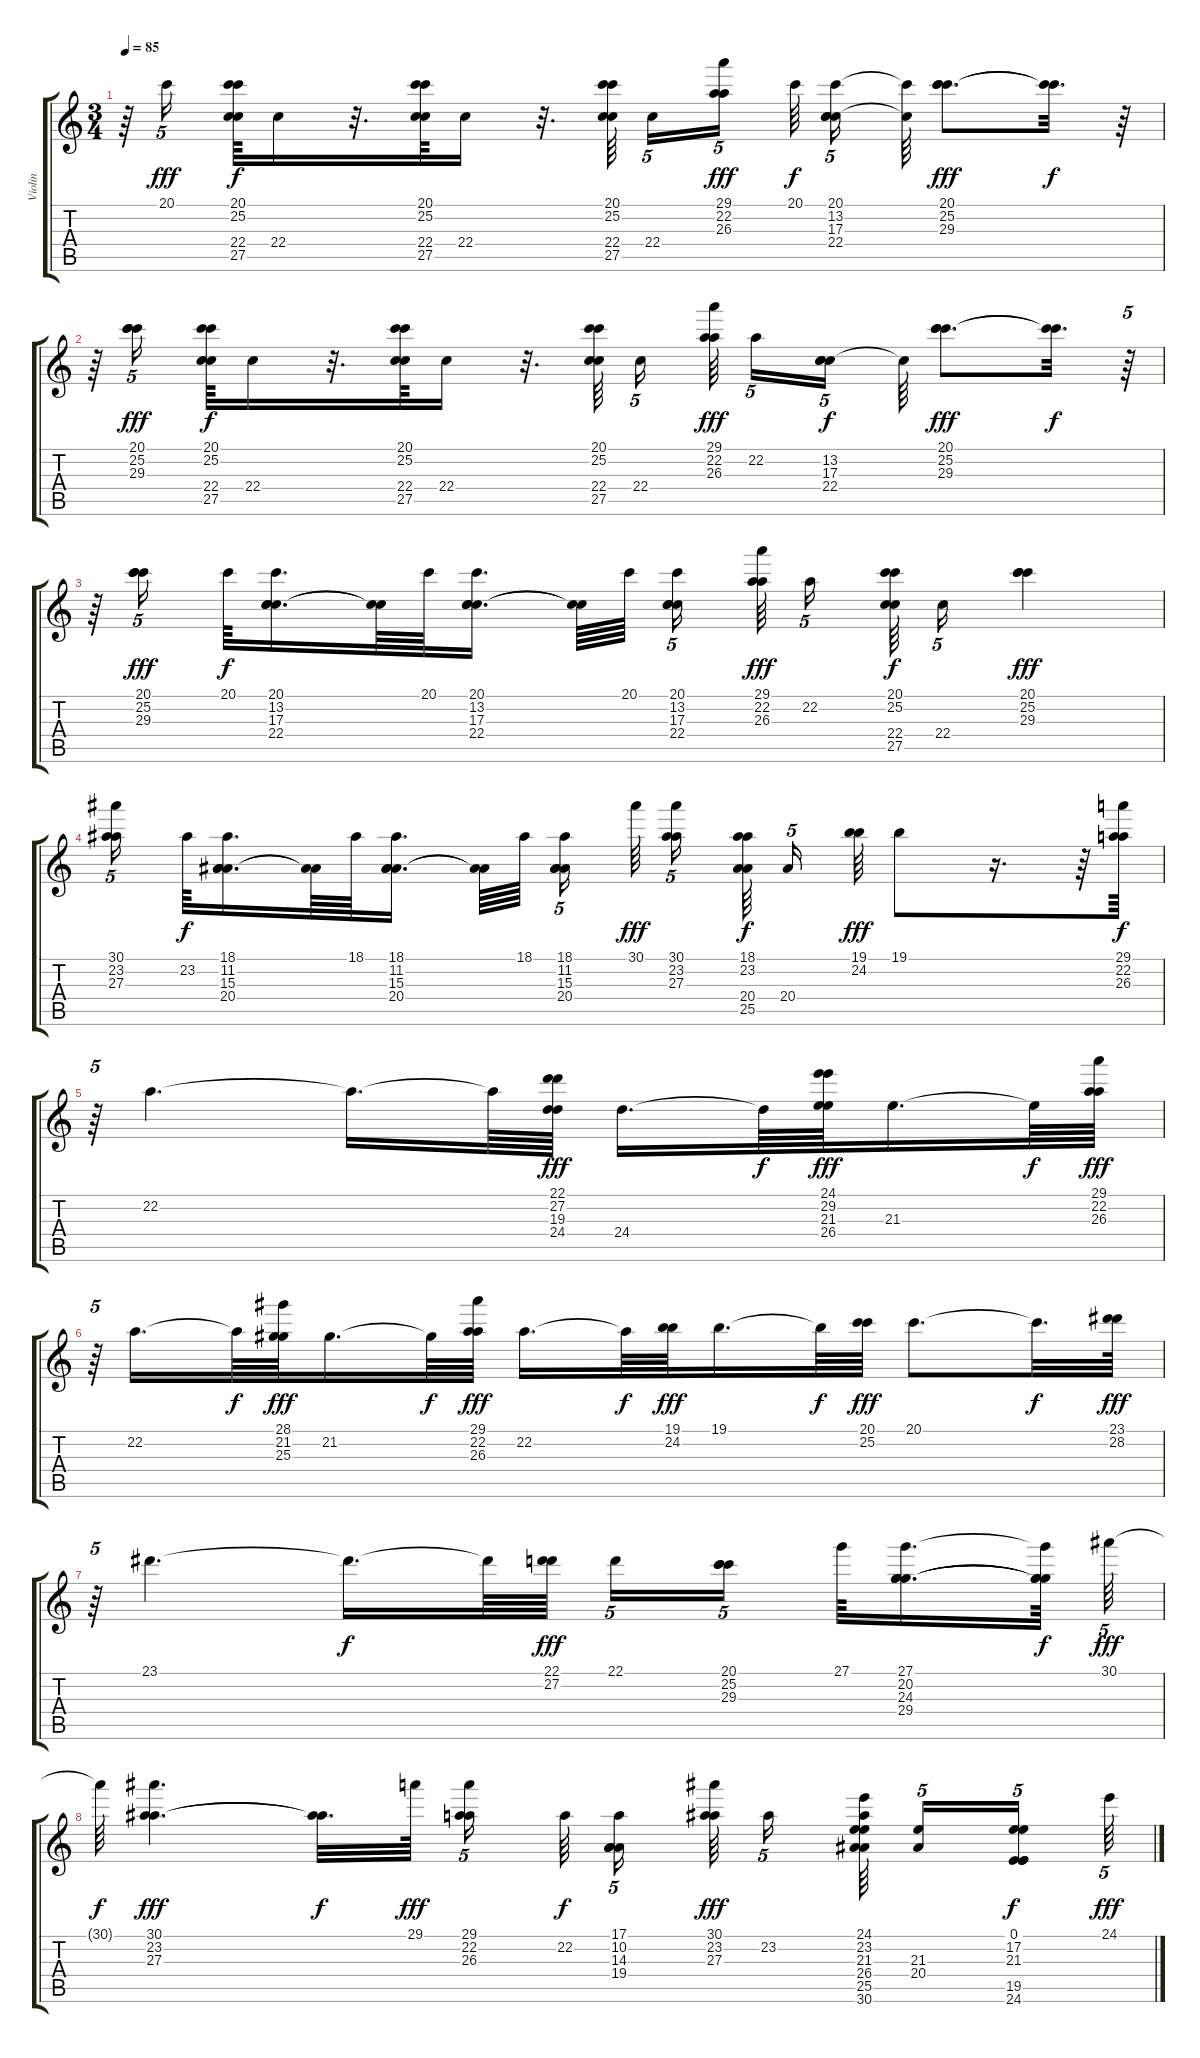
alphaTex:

\track ("Violin" "Violin") {instrument violin}
\staff {score tabs}
\tuning (E4 B3 G3 D3 A2 E2) {hide}
\ts (3 4)
\tempo 85
\clef g2
\ks c
r.64{dy fff} 20.1.16{tu (5 4)} (20.1 25.2 22.4 27.5).64{dy f} 22.4.16 r.32{d} (20.1 25.2 22.4 27.5).64 22.4.16 r.32{d} (20.1 25.2 22.4 27.5).64 22.4.16{tu (5 4)} (29.1 22.2 26.3).16{tu (5 4) dy fff} 20.1.64{dy f} (20.1 13.2 17.3 22.4).16{tu (5 4)} (20.1{t} 22.4{t}).64 (20.1 25.2 29.3).8{d dy fff} (20.1{t} 25.2{t}).32{d dy f} r.64 |
r.64 (20.1 25.2 29.3).16{tu (5 4) dy fff} (20.1 25.2 22.4 27.5).64{dy f} 22.4.16 r.32{d} (20.1 25.2 22.4 27.5).64 22.4.16 r.32{d} (20.1 25.2 22.4 27.5).64 22.4.16{tu (5 4)} (29.1 22.2 26.3).64{dy fff} 22.2.16{tu (5 4)} (13.2 17.3 22.4).16{tu (5 4) dy f} 22.4{t}.64 (20.1 25.2 29.3).8{d dy fff} (20.1{t} 25.2{t}).32{d dy f} r.64{tu (5 4)} |
r.64 (20.1 25.2 29.3).16{tu (5 4) dy fff} 20.1.64{dy f} (20.1 13.2 17.3 22.4).16{d} (13.2{t} 17.3{t}).64 20.1.64 (20.1 13.2 17.3 22.4).16{d} (13.2{t} 17.3{t}).64 20.1.64 (20.1 13.2 17.3 22.4).16{tu (5 4)} (29.1 22.2 26.3).64{dy fff} 22.2.16{tu (5 4)} (20.1 25.2 22.4 27.5).64{dy f} 22.4.16{tu (5 4)} (20.1 25.2 29.3).4{dy fff} |
(30.1 23.2 27.3).16{tu (5 4)} 23.2.64{dy f} (18.1 11.2 15.3 20.4).16{d} (11.2{t} 15.3{t}).64 18.1.64 (18.1 11.2 15.3 20.4).16{d} (11.2{t} 15.3{t}).64 18.1.64 (18.1 11.2 15.3 20.4).16{tu (5 4)} 30.1.64{dy fff} (30.1 23.2 27.3).16{tu (5 4)} (18.1 23.2 20.4 25.5).64{dy f} 20.4.16{tu (5 4)} (19.1 24.2).64{dy fff} 19.1.8 r.16{d} r.64 (29.1 22.2 26.3).64{dy f} |
r.64{tu (5 4)} 22.2.4{d} 22.2{t}.16{d} 22.2{t}.64 (22.1 27.2 19.3 24.4).64{dy fff} 24.4.16{d} 24.4{t}.64{dy f} (24.1 29.2 21.3 26.4).64{dy fff} 21.3.16{d} 21.3{t}.64{dy f} (29.1 22.2 26.3).64{dy fff} |
r.64{tu (5 4)} 22.2.16{d} 22.2{t}.64{dy f} (28.1 21.2 25.3).64{dy fff} 21.2.16{d} 21.2{t}.64{dy f} (29.1 22.2 26.3).64{dy fff} 22.2.16{d} 22.2{t}.64{dy f} (19.1 24.2).64{dy fff} 19.1.16{d} 19.1{t}.64{dy f} (20.1 25.2).64{dy fff} 20.1.8{d} 20.1{t}.32{d dy f} (23.1 28.2).64{dy fff} |
r.64{tu (5 4)} 23.1.4{d} 23.1{t}.16{d dy f} 23.1{t}.64 (22.1 27.2).64{dy fff} 22.1.16{tu (5 4)} (20.1 25.2 29.3).16{tu (5 4)} 27.1.64 (27.1 20.2 24.3 29.4).16{d} (27.1{t} 20.2{t} 24.3{t} 29.4{t}).64{dy f} 30.1.64{tu (5 4) dy fff} |
30.1{t}.64{dy f} (30.1 23.2 27.3).4{d dy fff} (23.2{t} 27.3{t}).32{d dy f} 29.1.64{dy fff} (29.1 22.2 26.3).16{tu (5 4)} 22.2.64{dy f} (17.1 10.2 14.3 19.4).16{tu (5 4)} (30.1 23.2 27.3).64{dy fff} 23.2.16{tu (5 4)} (24.1 23.2 21.3 26.4 25.5 30.6).64 (21.3 20.4).16{tu (5 4)} (0.1 17.2 21.3 19.5 24.6).16{tu (5 4) dy f} 24.1.64{tu (5 4) dy fff}
